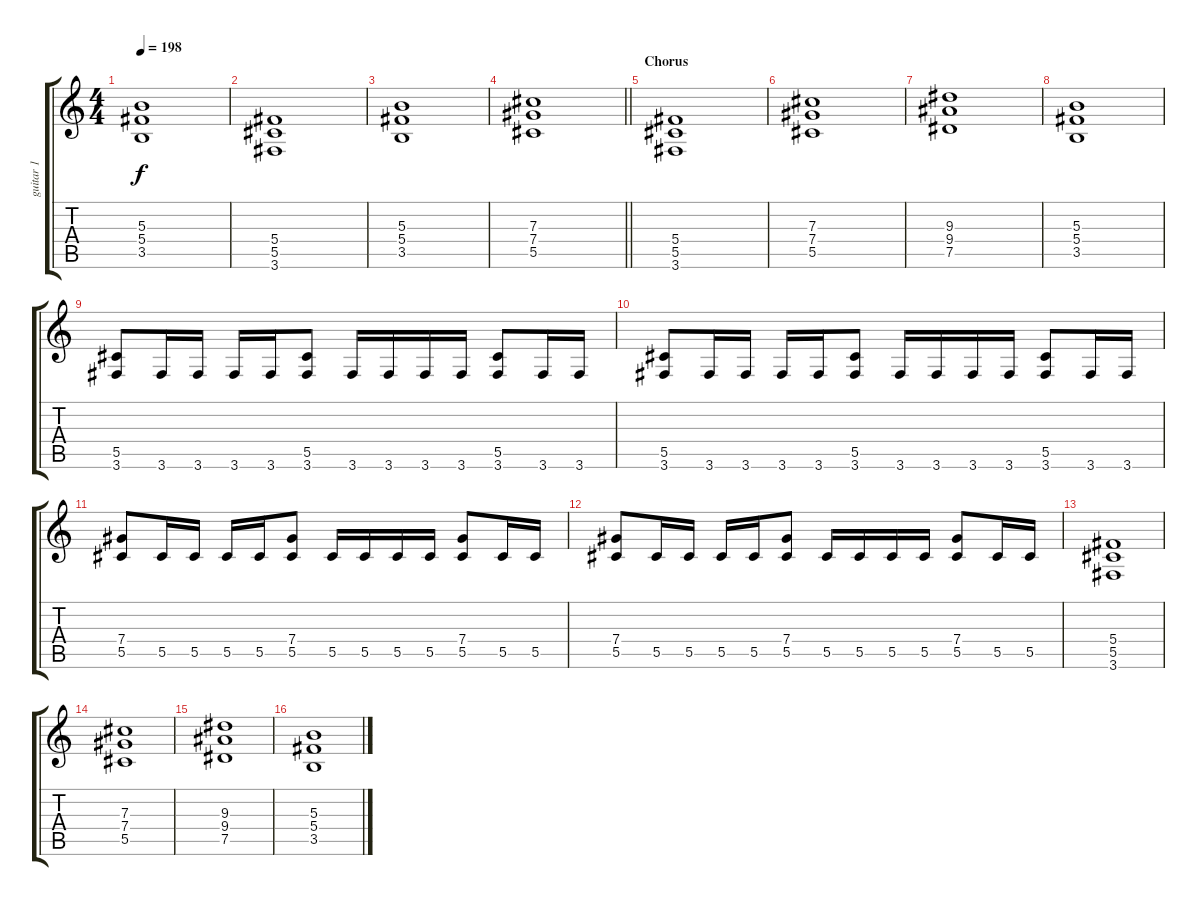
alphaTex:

\track ("guitar 1" "guitar 1") {instrument distortionguitar}
\staff {score tabs}
\tuning (Eb4 Bb3 Gb3 Db3 Ab2 Eb2) {hide}
\ts (4 4)
\tempo 198
\clef g2
\ks c
(5.3 5.4 3.5).1{dy f} |
(5.4 5.5 3.6).1 |
(5.3 5.4 3.5).1 |
\barLineRight lightlight
(7.3 7.4 5.5).1 |
\section ("" "Chorus")
(5.4 5.5 3.6).1 |
(7.3 7.4 5.5).1 |
(9.3 9.4 7.5).1 |
(5.3 5.4 3.5).1 |
(5.5 3.6).8 3.6.16 3.6.16 3.6.16 3.6.16 (5.5 3.6).8 3.6.16 3.6.16 3.6.16 3.6.16 (5.5 3.6).8 3.6.16 3.6.16 |
(5.5 3.6).8 3.6.16 3.6.16 3.6.16 3.6.16 (5.5 3.6).8 3.6.16 3.6.16 3.6.16 3.6.16 (5.5 3.6).8 3.6.16 3.6.16 |
(7.4 5.5).8 5.5.16 5.5.16 5.5.16 5.5.16 (7.4 5.5).8 5.5.16 5.5.16 5.5.16 5.5.16 (7.4 5.5).8 5.5.16 5.5.16 |
(7.4 5.5).8 5.5.16 5.5.16 5.5.16 5.5.16 (7.4 5.5).8 5.5.16 5.5.16 5.5.16 5.5.16 (7.4 5.5).8 5.5.16 5.5.16 |
(5.4 5.5 3.6).1 |
(7.3 7.4 5.5).1 |
(9.3 9.4 7.5).1 |
(5.3 5.4 3.5).1
